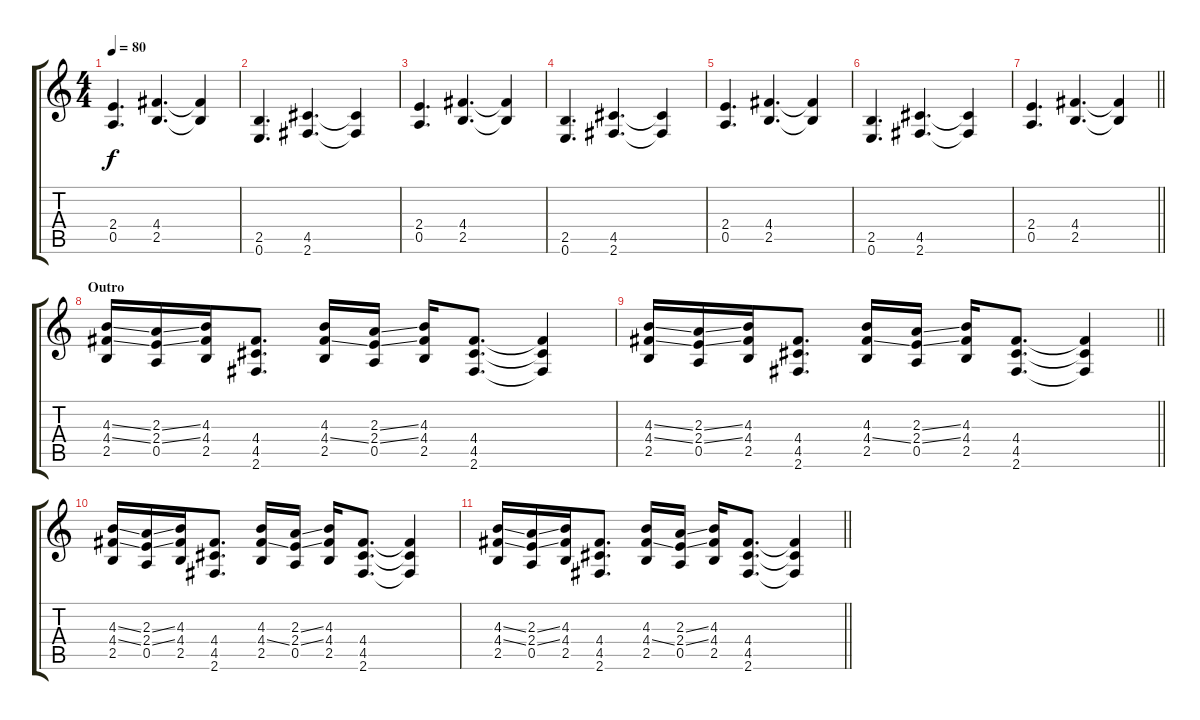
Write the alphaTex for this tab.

\track "" {instrument distortionguitar}
\staff {score tabs}
\tuning (E4 B3 G3 D3 A2 E2) {hide}
\ts (4 4)
\tempo 80
\clef g2
\ks c
(2.4 0.5).4{d dy f} (4.4 2.5).4{d} (4.4{t} 2.5{t}).4 |
(2.5 0.6).4{d} (4.5 2.6).4{d} (4.5{t} 2.6{t}).4 |
(2.4 0.5).4{d} (4.4 2.5).4{d} (4.4{t} 2.5{t}).4 |
(2.5 0.6).4{d} (4.5 2.6).4{d} (4.5{t} 2.6{t}).4 |
(2.4 0.5).4{d} (4.4 2.5).4{d} (4.4{t} 2.5{t}).4 |
(2.5 0.6).4{d} (4.5 2.6).4{d} (4.5{t} 2.6{t}).4 |
\barLineRight lightlight
(2.4 0.5).4{d} (4.4 2.5).4{d} (4.4{t} 2.5{t}).4 |
\section ("" "Outro")
(4.3{ss} 4.4{ss} 2.5).16 (2.3{ss} 2.4{ss} 0.5).16 (4.3 4.4 2.5).16 (4.4 4.5 2.6).8{d} (4.3 4.4{ss} 2.5).16 (2.3{ss} 2.4{ss} 0.5).16 (4.3 4.4 2.5).16 (4.4 4.5 2.6).8{d} (4.4{t} 4.5{t} 2.6{t}).4 |
\barLineRight lightlight
(4.3{ss} 4.4{ss} 2.5).16 (2.3{ss} 2.4{ss} 0.5).16 (4.3 4.4 2.5).16 (4.4 4.5 2.6).8{d} (4.3 4.4{ss} 2.5).16 (2.3{ss} 2.4{ss} 0.5).16 (4.3 4.4 2.5).16 (4.4 4.5 2.6).8{d} (4.4{t} 4.5{t} 2.6{t}).4 |
(4.3{ss} 4.4{ss} 2.5).16 (2.3{ss} 2.4{ss} 0.5).16 (4.3 4.4 2.5).16 (4.4 4.5 2.6).8{d} (4.3 4.4{ss} 2.5).16 (2.3{ss} 2.4{ss} 0.5).16 (4.3 4.4 2.5).16 (4.4 4.5 2.6).8{d} (4.4{t} 4.5{t} 2.6{t}).4 |
\barLineRight lightlight
(4.3{ss} 4.4{ss} 2.5).16 (2.3{ss} 2.4{ss} 0.5).16 (4.3 4.4 2.5).16 (4.4 4.5 2.6).8{d} (4.3 4.4{ss} 2.5).16 (2.3{ss} 2.4{ss} 0.5).16 (4.3 4.4 2.5).16 (4.4 4.5 2.6).8{d} (4.4{t} 4.5{t} 2.6{t}).4
